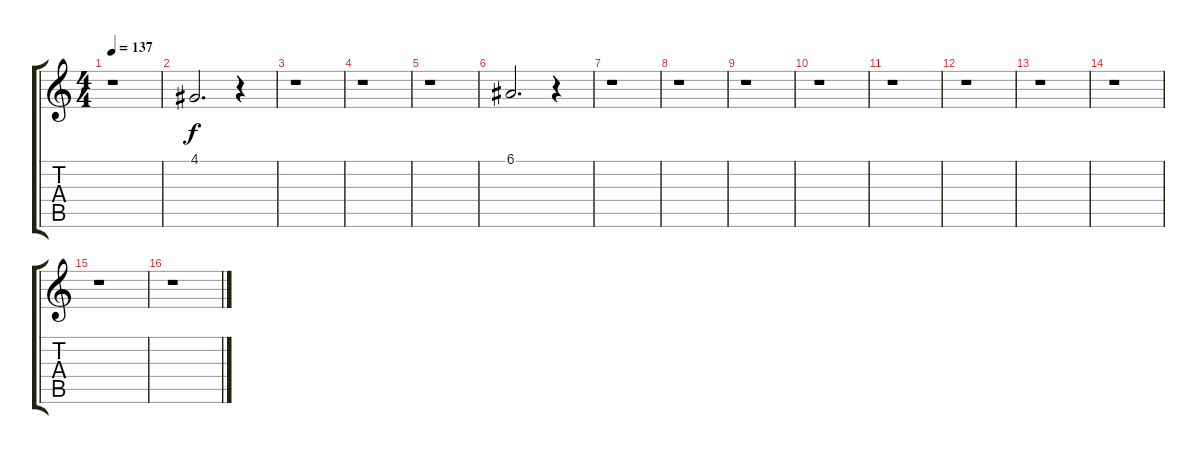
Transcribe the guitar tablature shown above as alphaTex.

\track "" {instrument reversecymbal}
\staff {score tabs}
\tuning (E4 B3 G3 D3 A2 E2) {hide}
\ts (4 4)
\tempo 137
\clef g2
\ks c
r.1{dy fff} |
4.1.2{d dy f} r.4 |
r.1 |
r.1 |
r.1 |
6.1.2{d} r.4 |
r.1 |
r.1 |
r.1 |
r.1 |
r.1 |
r.1 |
r.1 |
r.1 |
r.1 |
r.1
